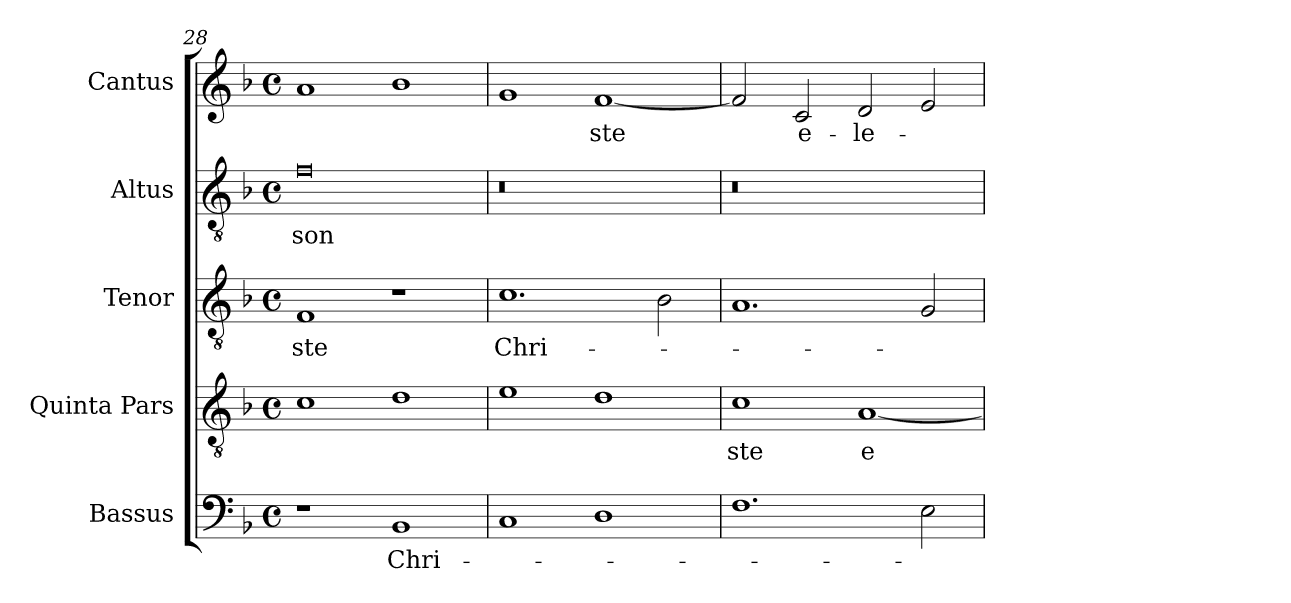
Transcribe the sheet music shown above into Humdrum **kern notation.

**kern	**text	**kern	**text	**kern	**text	**kern	**text	**kern	**text
*part5	*part5	*part4	*part4	*part3	*part3	*part2	*part2	*part1	*part1
*staff5	*staff5	*staff4	*staff4	*staff3	*staff3	*staff2	*staff2	*staff1	*staff1
*I"Bassus	*	*I"Quinta Pars	*	*I"Tenor	*	*I"Altus	*	*I"Cantus	*
*I'B.	*	*I'Q.P.	*	*I'T.	*	*I'A.	*	*I'C.	*
!!LO:PB:g=z
*clefF4	*	*clefGv2	*	*clefGv2	*	*clefGv2	*	*clefG2	*
*k[b-]	*	*k[b-]	*	*k[b-]	*	*k[b-]	*	*k[b-]	*
*F:	*	*F:	*	*F:	*	*F:	*	*F:	*
*M4/4	*	*M4/4	*	*M4/4	*	*M4/4	*	*M4/4	*
*met(c)	*	*met(c)	*	*met(c)	*	*met(c)	*	*met(c)	*
=28	=28	=28	=28	=28	=28	=28	=28	=28	=28
!	!	!	!	!	!LO:LY:b:cj	!	!LO:LY:b:cj	!	!
1r	.	1c	.	1F	-ste	0f	-son	1a	.
!	!LO:LY:b	!	!	!	!	!	!	!	!
1BB-	Chri-	1d	.	1r	.	.	.	1b-	.
=29	=29	=29	=29	=29	=29	=29	=29	=29	=29
!	!	!	!	!	!LO:LY:b	!	!	!	!
1C	.	1e	.	1.c	Chri-	0r	.	1g	.
!	!	!	!	!	!	!	!	!	!LO:LY:b:cj
1D	.	1d	.	.	.	.	.	[<1f	-ste
.	.	.	.	2B-\	.	.	.	.	.
=30	=30	=30	=30	=30	=30	=30	=30	=30	=30
!	!	!	!LO:LY:b:cj	!	!	!	!	!	!
1.F	.	1c	-ste	1.A	.	0r	.	2f/]	.
!	!	!	!	!	!	!	!	!	!LO:LY:b:cj
.	.	.	.	.	.	.	.	2c/	e-
!	!	!	!LO:LY:b:cj	!	!	!	!	!	!LO:LY:b:cj
.	.	[<1A	e-	.	.	.	.	2d/	-le-
2E\	.	.	.	2G/	.	.	.	2e/	.
=	=	=	=	=	=	=	=	=	=
*-	*-	*-	*-	*-	*-	*-	*-	*-	*-
